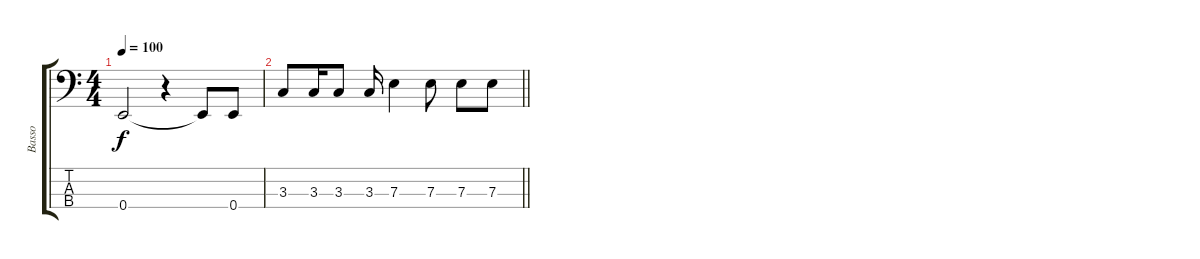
\track ("Basso" "Basso") {instrument electricbassfinger}
\staff {score tabs}
\tuning (G2 D2 A1 E1) {hide}
\ts (4 4)
\tempo 100
\clef f4
\ks c
0.4.2{dy f} r.4 0.4{t}.8 0.4.8 |
\barLineRight lightlight
3.3.8 3.3.16 3.3.8 3.3.16 7.3.4 7.3.8 7.3.8 7.3.8
